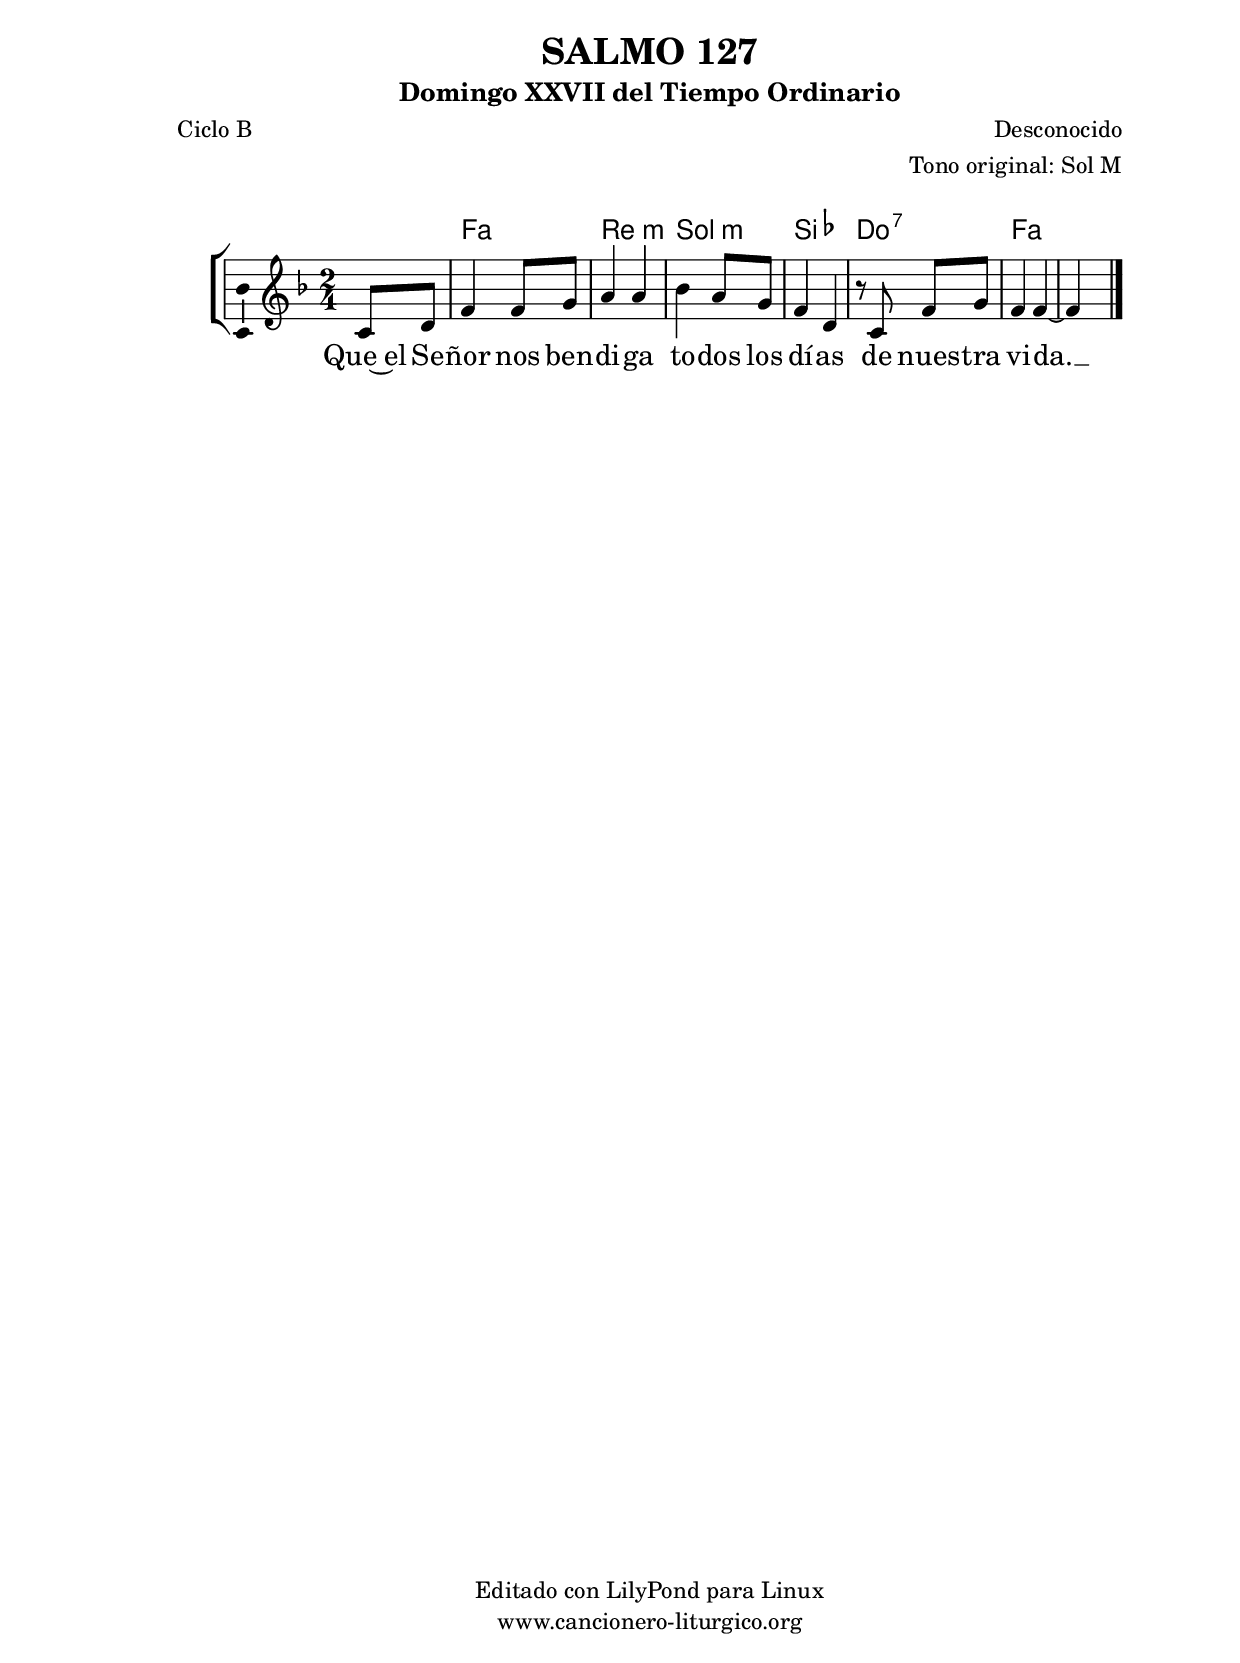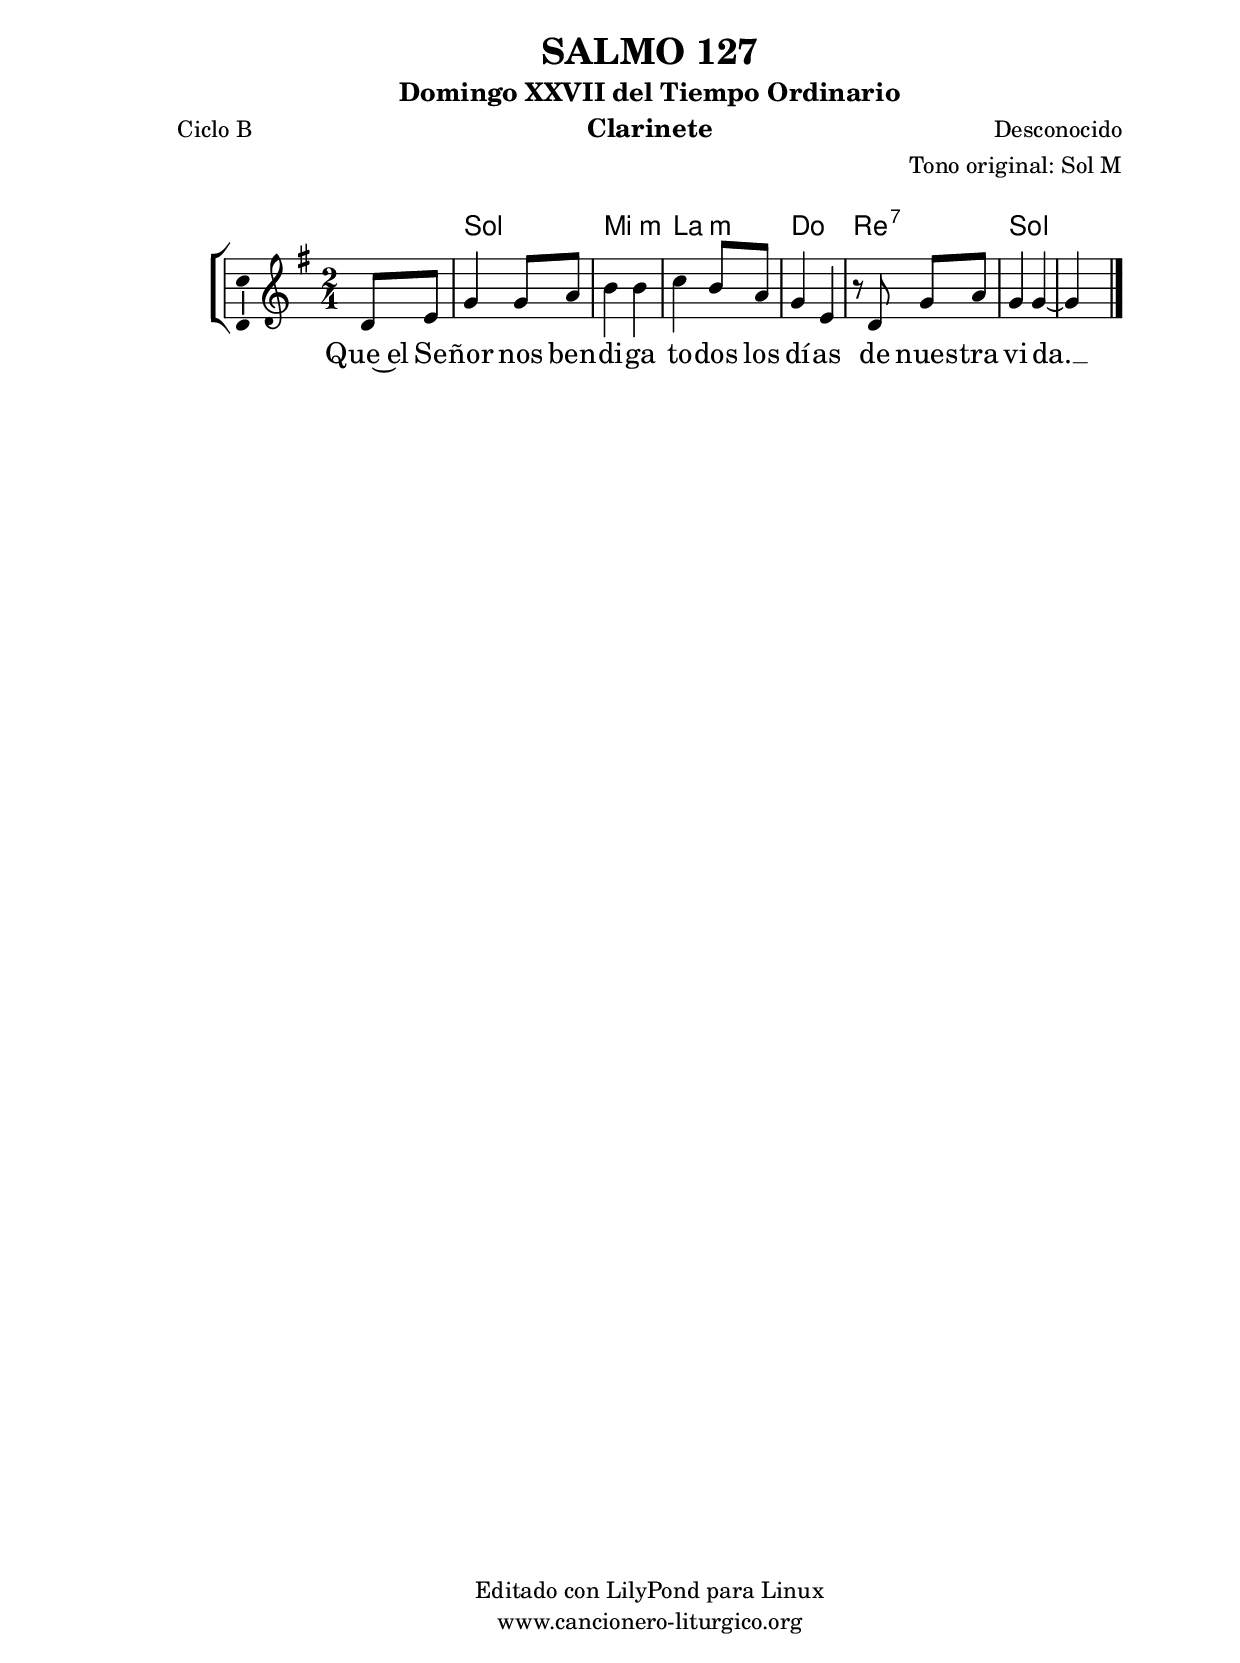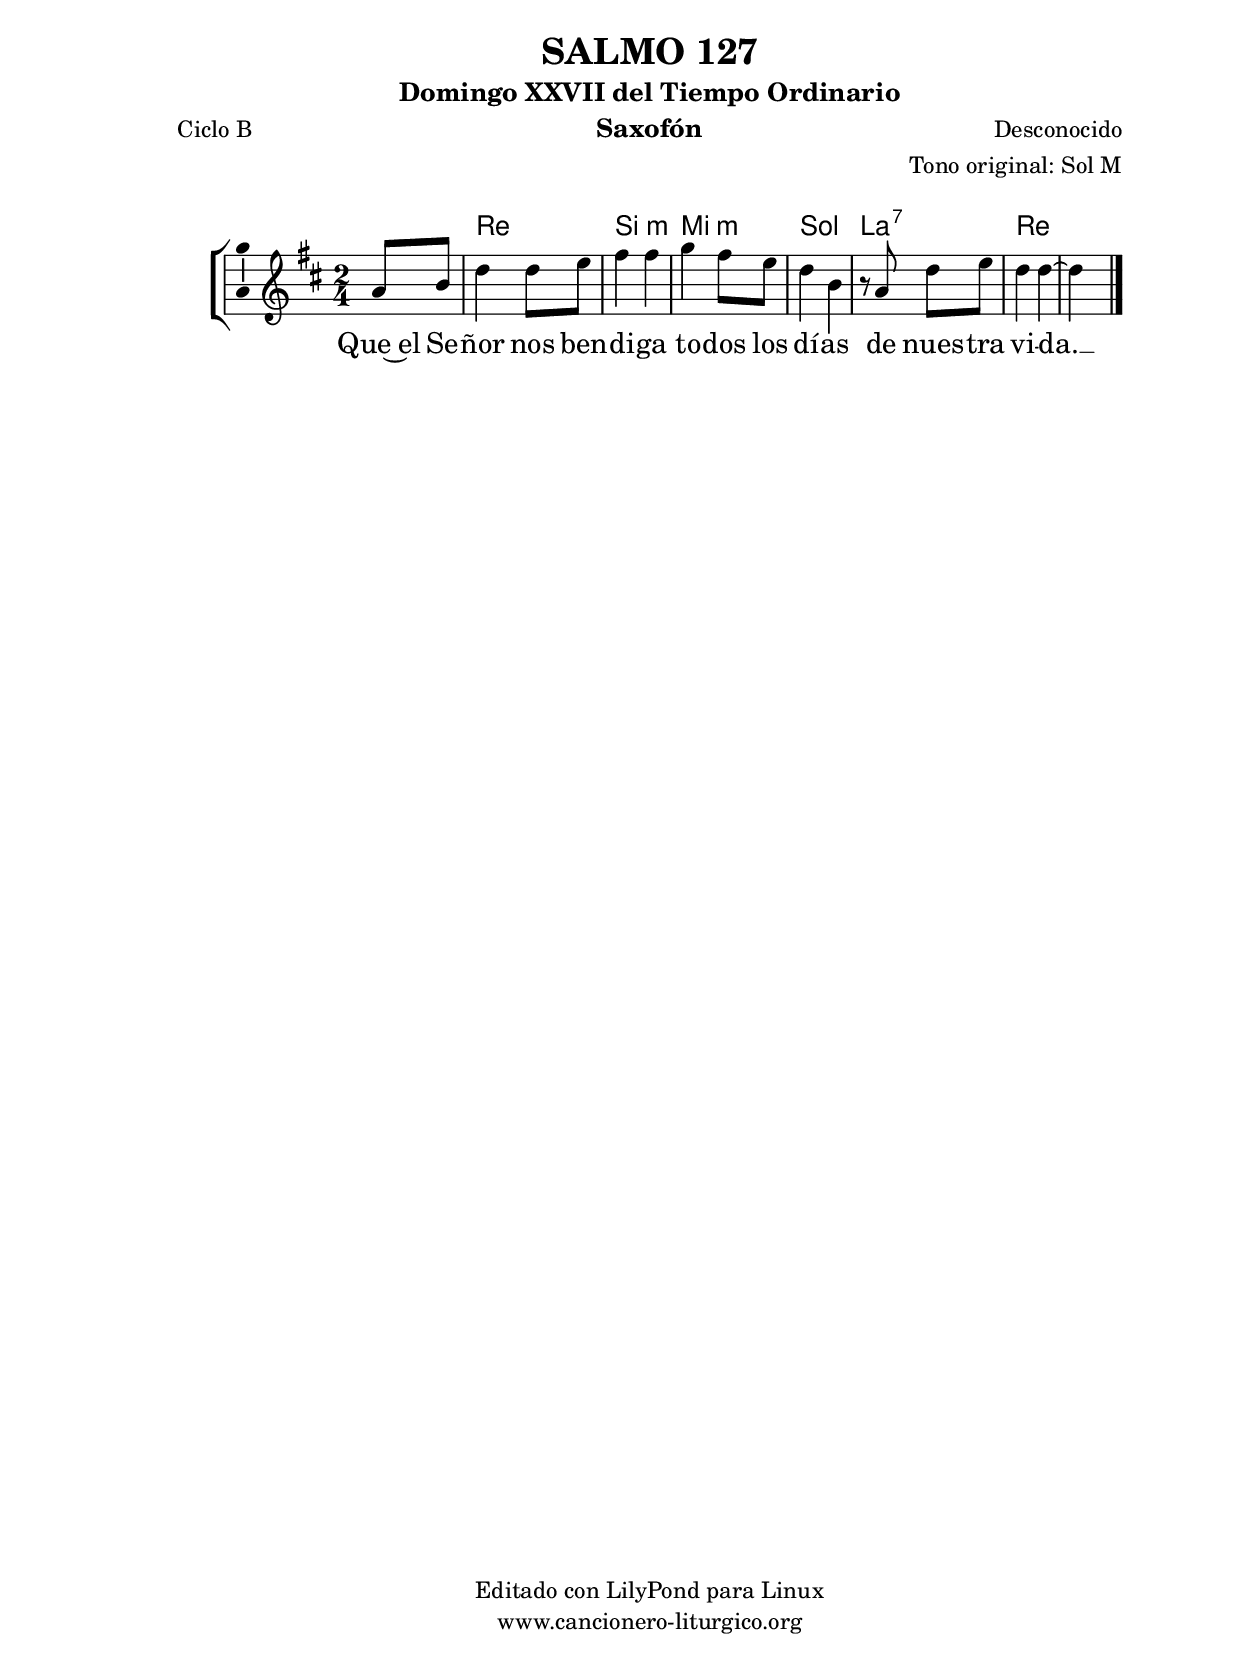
%
%para convertir .midi en .wav:
%timidity filename.midi -Ow -o finename.wav
%
%
%Para convertir de .wav a .mp3:
%lame -h -m j filename.wav
%
%
%para escuchar el midi:
%timidity nombrefichero.midi
%


%versión de lilypond para la que se ha escrito esta partitura:
\version "2.16.0"

	%Tamaño papel
	#(set-default-paper-size "a4")
	%Tamaño partitura
	#(set-global-staff-size 20)
	%No responde al pulsar sobre una nota
	#(ly:set-option 'point-and-click #f)

%parámetros del encabezamiento:
\header {
	title = "SALMO 127"
	subtitle = "Domingo XXVII del Tiempo Ordinario"
	composer = "Desconocido"
	poet = "Ciclo B"
	meter = ""
	arranger = "Tono original: Sol M"
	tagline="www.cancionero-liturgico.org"
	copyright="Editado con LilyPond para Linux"
	}

%parámetros asociados al papel:
\paper  {
	oddHeaderMarkup = \markup {\fill-line { \on-the-fly #not-first-page \fromproperty #'header:title \on-the-fly #not-first-page \fromproperty #'header:composer }}
	evenHeaderMarkup = \markup {\fill-line { \fromproperty #'header:composer \fromproperty #'header:title }}
	#(set-paper-size "a4")
	print-page-number = ##f
	first-page-number = 1
	print-first-page-number = ##f
%	head-separation = 3.0 \cm
	top-margin = 2.0 \cm
	bottom-margin = 0.5\cm
%%%	bottom-margin = -1.0\cm
	left-margin = 3.0 \cm
	line-width = 16.0 \cm 
	indent = 8\mm
	interscoreline = 2.\mm
	between-system-space = 15\mm
%	para que las partituras no llenen la hoja:
	ragged-bottom = ##t
%	idem para la última hoja:
	ragged-last-bottom = ##f
%	para que las partituras llenen el ancho del papel:
	ragged-last = ##f
	after-title-space = 2.5 \cm
%page-count=1
%system-count=1

	%Flexible Vertical Spacing
%	markup-markup-spacing =
%	#'((basic-distance . 15) (minimum-distance . 15) (padding . 3))
	markup-system-spacing =
	#'((basic-distance . 15) (minimum-distance . 15) (padding . 3))
	system-system-spacing =
	#'((basic-distance . 15) (minimum-distance . 15) (padding . 3))
	score-system-spacing =
	#'((basic-distance . 15) (minimum-distance . 15) (padding . 5))
%	top-system-spacing = % header
%	#'((basic-distance . 8) (minimum-distance . 0) (padding . 3))
%	top-markup-spacing =
%	#'((basic-distance . 20) (minimum-distance . 20) (padding . 3))
	last-bottom-spacing = % footer
	#'((basic-distance . 5) (minimum-distance . 5) (padding . 3))
%	score-markup-spacing =
%	#'((basic-distance . 16) (minimum-distance . 13) (padding . 3))

	}


%parámetros que afectan a toda la partitura:
global =  {
	%clave de sol (G):
	\clef G
	%armadura:
	\transpose g f
	\key g \major
	\tempo 4=100
	\set Score.tempoHideNote = ##t
	}


acordes = {
	\italianChords
	\chordmode {
	\transpose g f
{

s2
g2 e:m a:m c d:7 g
s2

	}
	}
}

melodia = 
	\transpose g f
{
	\relative c'{

\time 2/4

s4 d8 e
g4 g8 a
b4 b
c4 b8 a
g4 e
r8 d8 g a
g4 g~
g4 s4

	\bar "|."
	}
	}


texto = \lyricmode {
Que~el Se -- ñor nos ben -- di -- ga
to -- dos los dí -- as de nues -- tra vi -- da. __
	}


acordesStaff = \context ChordNames = acordesStaff <<
	\set chordChanges = ##t
	\acordes
	>>


vozStaff = \context Voice = vozStaff
\with {\consists "Ambitus_engraver"}
<<
%	\set Staff.instrumentName = ""
%	\set Staff.shortInstrumentName = ""
%	\set Staff.midiInstrument = #"clarinet"
%	\set Staff.midiInstrument = #"cello"
%	\set Staff.midiInstrument = #"flute"
	\set Staff.midiInstrument = #"electric guitar (jazz)"
%	\set Staff.midiInstrument = #"english horn"
%	\set Staff.midiInstrument = #"violin"
%	\set Staff.midiInstrument = #"glockenspiel"
	\set Staff.midiMinimumVolume = #0.7
	\set Staff.midiMaximumVolume = #0.9
	\global
	\melodia
	>>


textoStaff = \context Lyrics = textoStaff <<
	\lyricsto vozStaff \texto
	>>

\book {
	\score {
		\context ChoirStaff {
			\override StaffGroup.SystemStartBracket #'collapse-height = #1
			\override Score.SystemStartBar #'collapse-height = #1
			<<
			\acordesStaff
			\vozStaff
			\textoStaff
			>>
			}
		\layout {
	    		\context {
				\Lyrics
				\override LyricText #'font-size = #2
				}
	   		 \context {
				\Score
				%fontSize = #3
				\override StaffSymbol #'staff-space = #(magstep +3)
				%\override Beam #'thickness = #0.55
				%\override SpacingSpanner #'spacing-increment = #1.0
				%\override Slur #'height-limit = #1.5
				}
			}
		}
	\score {
		\unfoldRepeats
		\context ChoirStaff {
			<<
			\acordesStaff
			\vozStaff
			>>
			}
		\midi {
	  		\context {
	  			\Score
				tempoWholesPerMinute = #(ly:make-moment 70 4)
				}
			}
		}
	}

%Partitura para clarinete
#(define output-suffix "C")
\book {
	\header{
		instrument = "Clarinete"
		}
	\score {
		\context ChoirStaff {
			\override StaffGroup.SystemStartBracket #'collapse-height = #1
			\override Score.SystemStartBar #'collapse-height = #1
\transpose c d
			<<
			\acordesStaff
			\vozStaff
			\textoStaff
			>>
			}
		\layout {
	    		\context {
				\Lyrics
				\override LyricText #'font-size = #2
				}
	   		 \context {
				\Score
				%fontSize = #3
				\override StaffSymbol #'staff-space = #(magstep +3)
				%\override Beam #'thickness = #0.55
				%\override SpacingSpanner #'spacing-increment = #1.0
				%\override Slur #'height-limit = #1.5
				}
			}
		}
	}

%Partitura para saxofón
#(define output-suffix "S")
\book {
	\header{
		instrument = "Saxofón"
		}
	\score {
		\context ChoirStaff {
			\override StaffGroup.SystemStartBracket #'collapse-height = #1
			\override Score.SystemStartBar #'collapse-height = #1
\transpose c a
			<<
			\acordesStaff
			\vozStaff
			\textoStaff
			>>
			}
		\layout {
	    		\context {
				\Lyrics
				\override LyricText #'font-size = #2
				}
	   		 \context {
				\Score
				%fontSize = #3
				\override StaffSymbol #'staff-space = #(magstep +3)
				%\override Beam #'thickness = #0.55
				%\override SpacingSpanner #'spacing-increment = #1.0
				%\override Slur #'height-limit = #1.5
				}
			}
		}
	}

